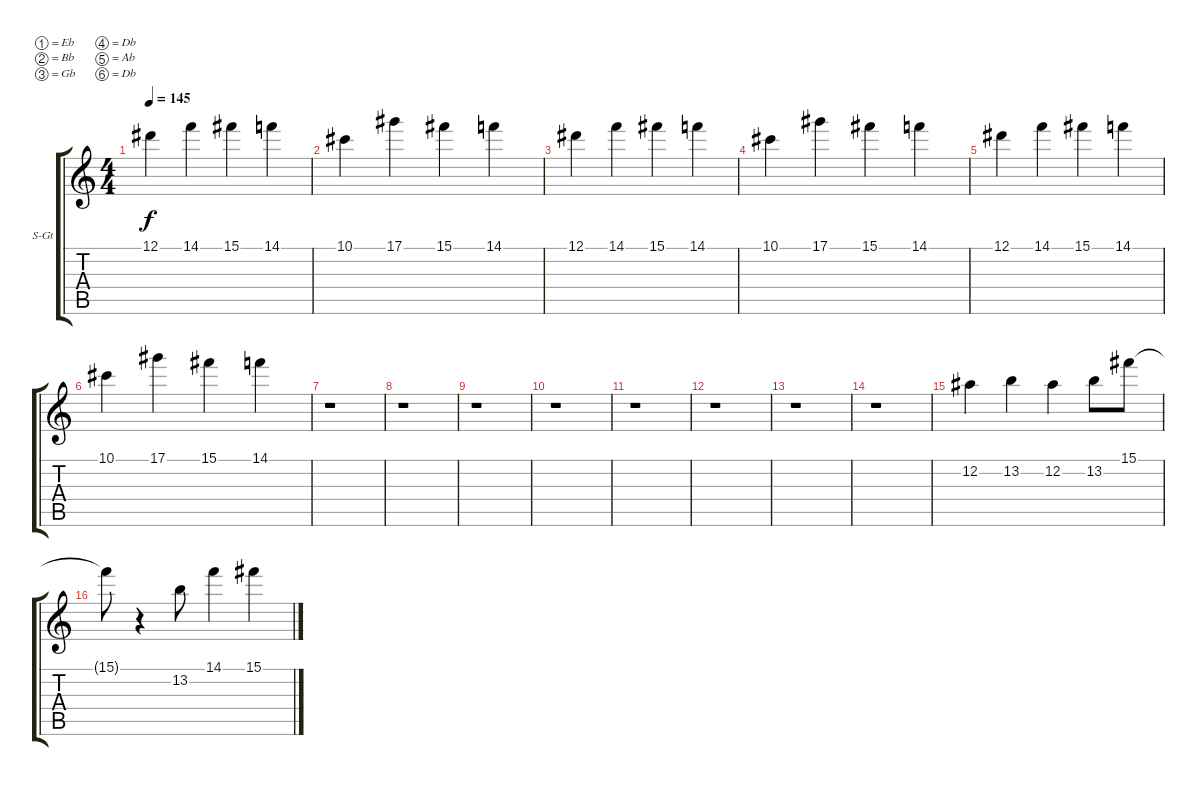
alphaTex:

\bracketExtendMode groupsimilarinstruments
\firstSystemTrackNameOrientation horizontal
\otherSystemsTrackNameOrientation horizontal
\track ("Piano" "S-Gt") {instrument honkytonkpiano}
\staff {score tabs}
\tuning (Eb4 Bb3 Gb3 Db3 Ab2 Db2)
\displaytranspose 12
\ts (4 4)
\tempo 145
\clef g2
\ks c
12.1.4{dy f} 14.1.4 15.1.4 14.1.4 |
10.1.4 17.1.4 15.1.4 14.1.4 |
12.1.4 14.1.4 15.1.4 14.1.4 |
10.1.4 17.1.4 15.1.4 14.1.4 |
12.1.4 14.1.4 15.1.4 14.1.4 |
10.1.4 17.1.4 15.1.4 14.1.4 |
r.1 |
r.1 |
r.1 |
r.1 |
r.1 |
r.1 |
r.1 |
r.1 |
12.2.4 13.2.4 12.2.4 13.2.8 15.1.8 |
15.1{t}.8 r.4 13.2.8 14.1.4 15.1.4
